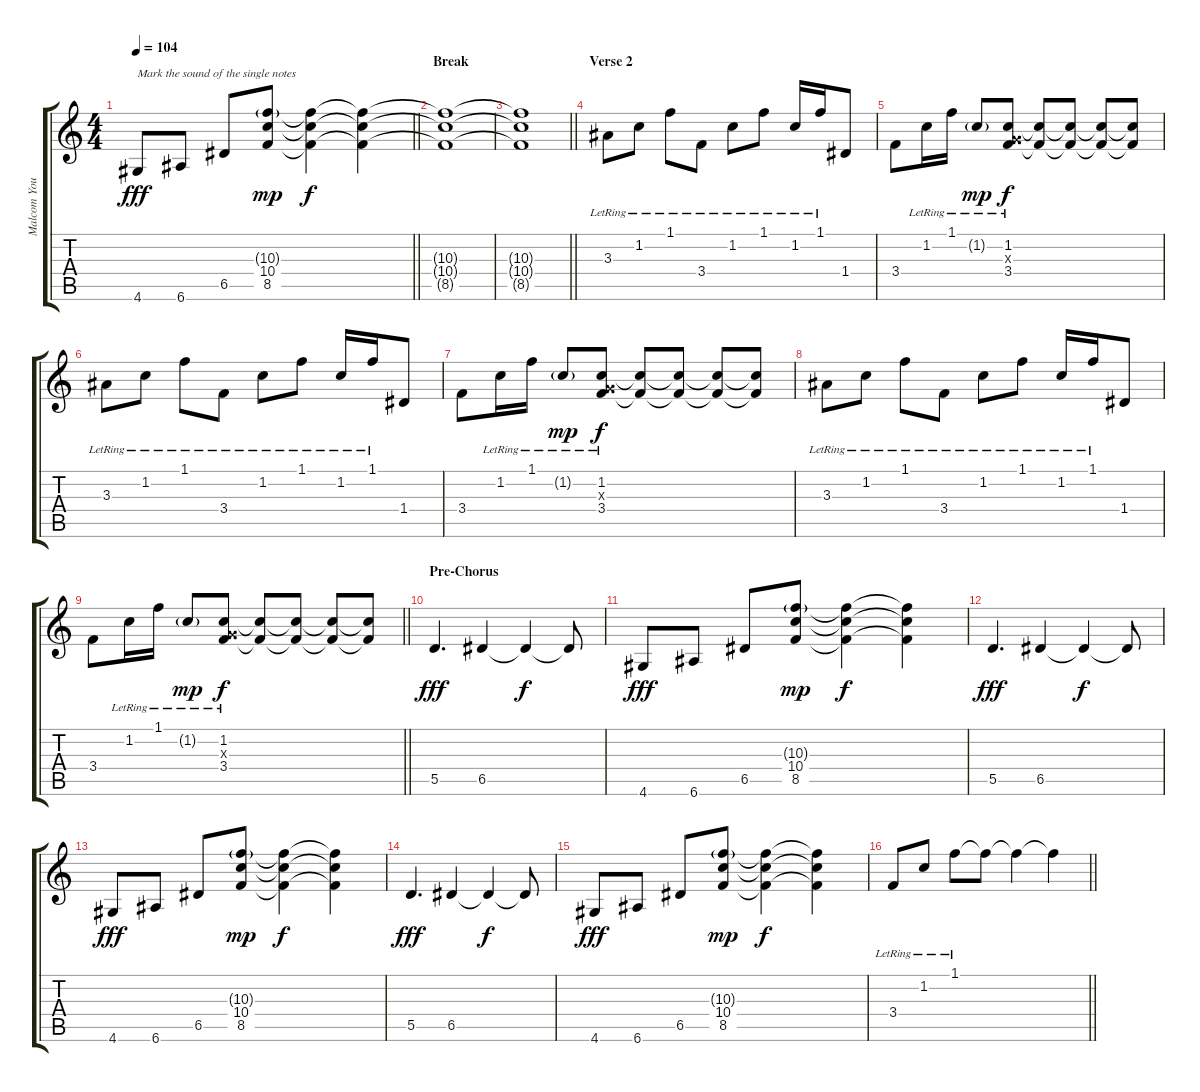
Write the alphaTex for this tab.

\track ("Malcom Young Clean" "Malcom You") {instrument electricguitarclean}
\staff {score tabs}
\tuning (E4 B3 G3 D3 A2 E2) {hide}
\ts (4 4)
\tempo 104
\clef g2
\barLineRight lightlight
\ks c
4.6.8{txt "Mark the sound of the single notes" dy fff} 6.6.8 6.5.8 (10.3{g} 10.4 8.5).8{dy mp} (10.3{t} 10.4{t} 8.5{t}).4{dy f} (10.3{t} 10.4{t} 8.5{t}).4 |
\section ("" "Break")
(10.3{t} 10.4{t} 8.5{t}).1 |
\barLineRight lightlight
(10.3{t} 10.4{t} 8.5{t}).1 |
\section ("" "Verse 2")
3.3{lr}.8 1.2{lr}.8 1.1{lr}.8 3.4{lr}.8 1.2{lr}.8 1.1{lr}.8 1.2{lr}.16 1.1{lr}.16 1.4.8 |
3.4.8 1.2{lr}.16 1.1{lr}.16 1.2{g lr}.8{dy mp} (1.2{lr} 0.3{x} 3.4).8{dy f} (1.2{t} 3.4{t}).8 (1.2{t} 3.4{t}).8 (1.2{t} 3.4{t}).8 (1.2{t} 3.4{t}).8 |
3.3{lr}.8 1.2{lr}.8 1.1{lr}.8 3.4{lr}.8 1.2{lr}.8 1.1{lr}.8 1.2{lr}.16 1.1{lr}.16 1.4.8 |
3.4.8 1.2{lr}.16 1.1{lr}.16 1.2{g lr}.8{dy mp} (1.2{lr} 0.3{x} 3.4).8{dy f} (1.2{t} 3.4{t}).8 (1.2{t} 3.4{t}).8 (1.2{t} 3.4{t}).8 (1.2{t} 3.4{t}).8 |
3.3{lr}.8 1.2{lr}.8 1.1{lr}.8 3.4{lr}.8 1.2{lr}.8 1.1{lr}.8 1.2{lr}.16 1.1{lr}.16 1.4.8 |
\barLineRight lightlight
3.4.8 1.2{lr}.16 1.1{lr}.16 1.2{g lr}.8{dy mp} (1.2{lr} 0.3{x} 3.4).8{dy f} (1.2{t} 3.4{t}).8 (1.2{t} 3.4{t}).8 (1.2{t} 3.4{t}).8 (1.2{t} 3.4{t}).8 |
\section ("" "Pre-Chorus")
5.5.4{d dy fff} 6.5.4 6.5{t}.4{dy f} 6.5{t}.8 |
4.6.8{dy fff} 6.6.8 6.5.8 (10.3{g} 10.4 8.5).8{dy mp} (10.3{t} 10.4{t} 8.5{t}).4{dy f} (10.3{t} 10.4{t} 8.5{t}).4 |
5.5.4{d dy fff} 6.5.4 6.5{t}.4{dy f} 6.5{t}.8 |
4.6.8{dy fff} 6.6.8 6.5.8 (10.3{g} 10.4 8.5).8{dy mp} (10.3{t} 10.4{t} 8.5{t}).4{dy f} (10.3{t} 10.4{t} 8.5{t}).4 |
5.5.4{d dy fff} 6.5.4 6.5{t}.4{dy f} 6.5{t}.8 |
4.6.8{dy fff} 6.6.8 6.5.8 (10.3{g} 10.4 8.5).8{dy mp} (10.3{t} 10.4{t} 8.5{t}).4{dy f} (10.3{t} 10.4{t} 8.5{t}).4 |
\barLineRight lightlight
3.4{lr}.8 1.2{lr}.8 1.1{lr}.8 1.1{t}.8 1.1{t}.4 1.1{t}.4
